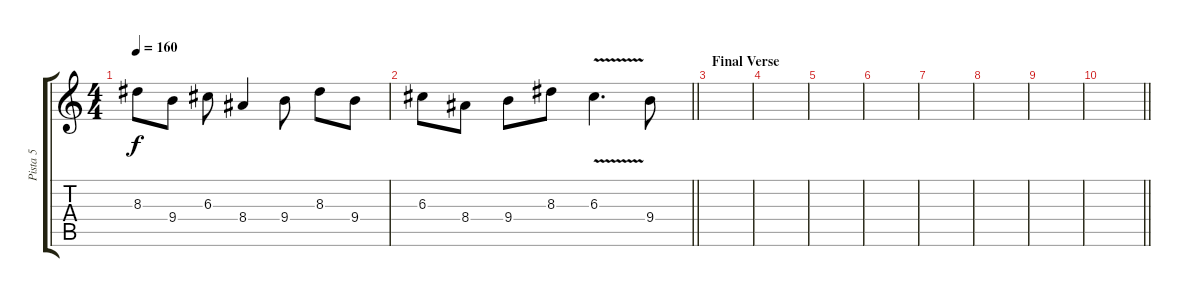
\track ("Pista 5" "Pista 5") {instrument distortionguitar}
\staff {score tabs}
\tuning (E4 B3 G3 D3 A2 E2) {hide}
\ts (4 4)
\tempo 160
\clef g2
\ks c
8.3.8{dy f} 9.4.8 6.3.8 8.4.4 9.4.8 8.3.8 9.4.8 |
\barLineRight lightlight
6.3.8 8.4.8 9.4.8 8.3.8 6.3{v}.4{d} 9.4.8 |
\section ("" "Final Verse")
|
|
|
|
|
|
|
\barLineRight lightlight
